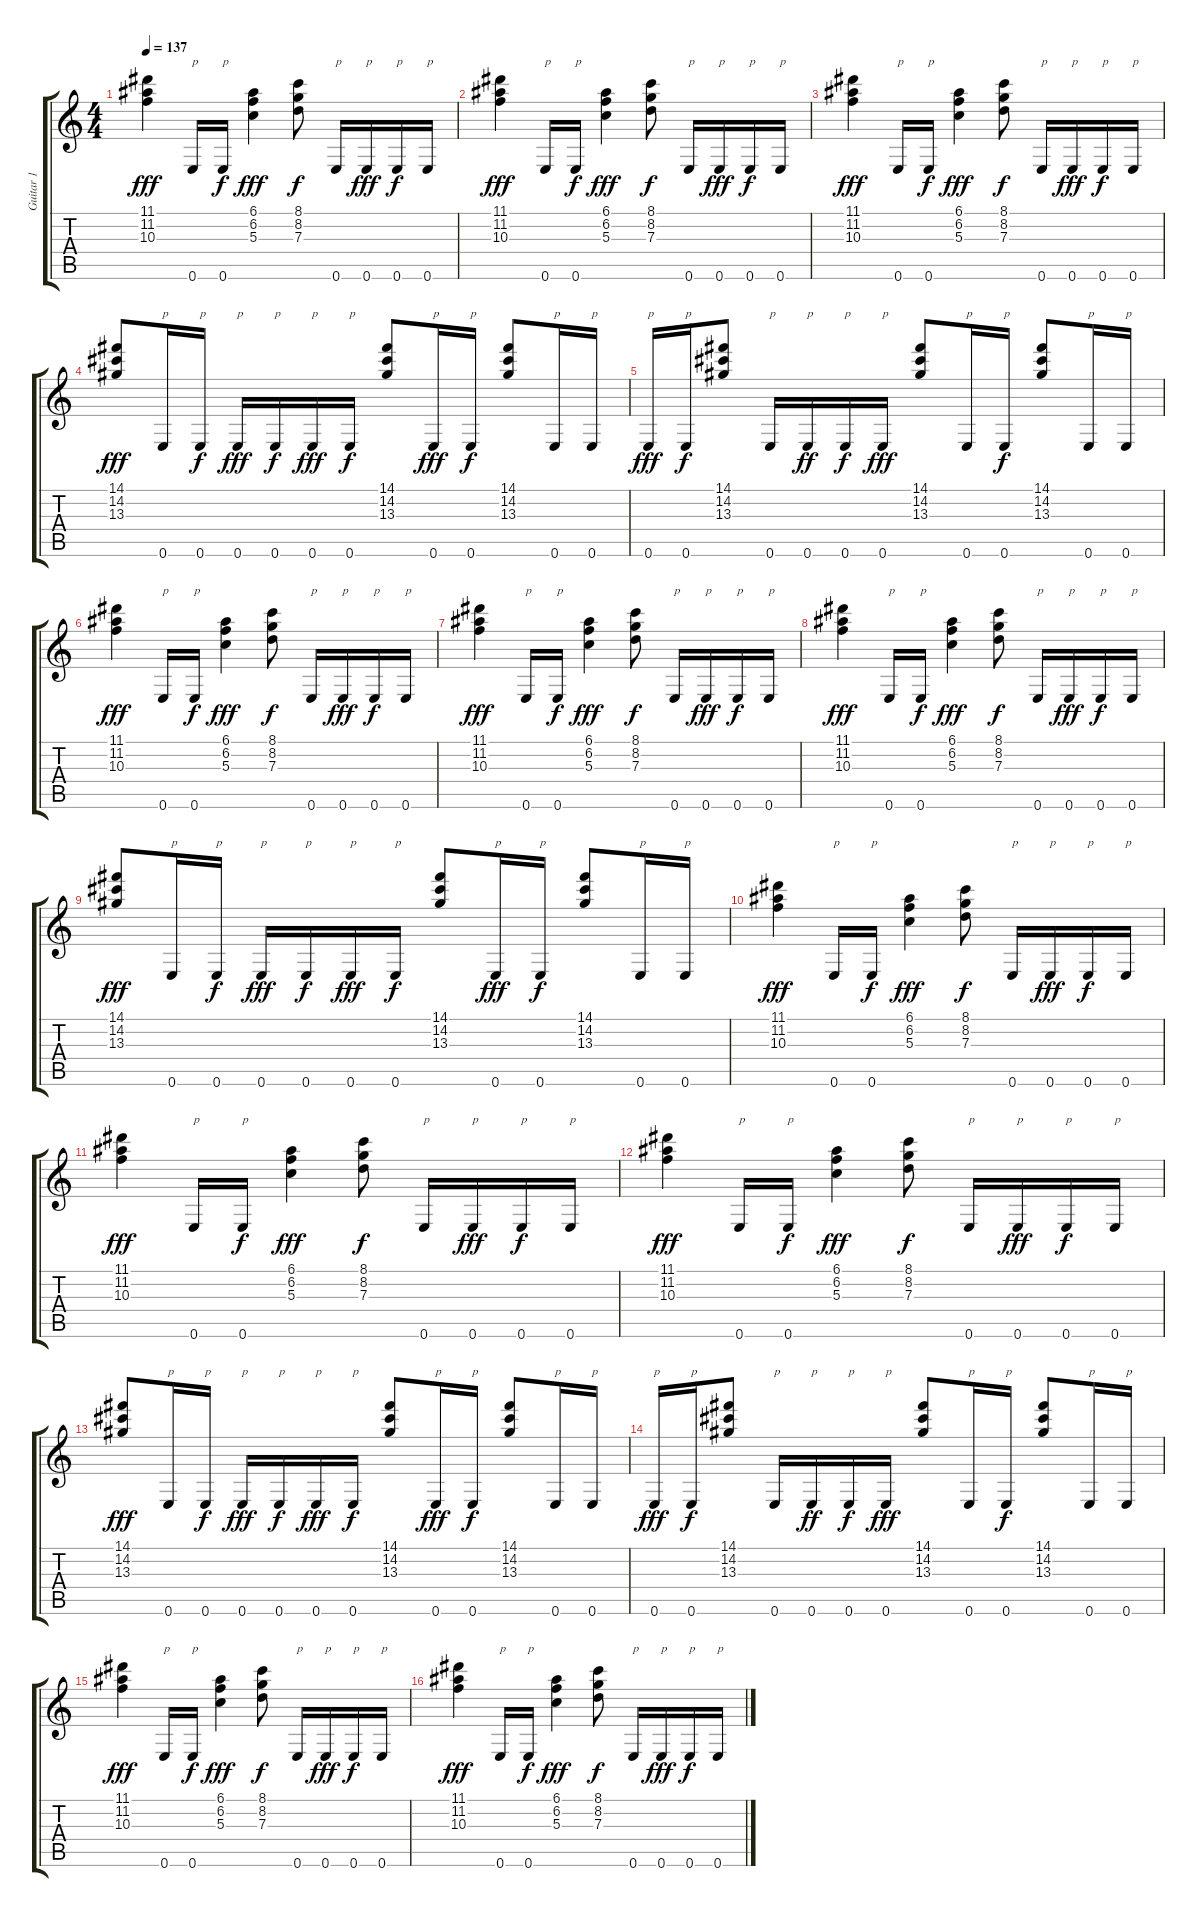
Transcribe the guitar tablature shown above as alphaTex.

\track ("Guitar 1" "Guitar 1") {instrument distortionguitar}
\staff {score tabs}
\tuning (E4 B3 G3 D3 A2 E2) {hide}
\ts (4 4)
\tempo 137
\clef g2
\ks c
(11.1 11.2 10.3).4{dy fff} 0.6.16{txt "p"} 0.6.16{txt "p" dy f} (6.1 6.2 5.3).4{dy fff} (8.1 8.2 7.3).8{dy f} 0.6.16{txt "p"} 0.6.16{txt "p" dy fff} 0.6.16{txt "p" dy f} 0.6.16{txt "p"} |
(11.1 11.2 10.3).4{dy fff} 0.6.16{txt "p"} 0.6.16{txt "p" dy f} (6.1 6.2 5.3).4{dy fff} (8.1 8.2 7.3).8{dy f} 0.6.16{txt "p"} 0.6.16{txt "p" dy fff} 0.6.16{txt "p" dy f} 0.6.16{txt "p"} |
(11.1 11.2 10.3).4{dy fff} 0.6.16{txt "p"} 0.6.16{txt "p" dy f} (6.1 6.2 5.3).4{dy fff} (8.1 8.2 7.3).8{dy f} 0.6.16{txt "p"} 0.6.16{txt "p" dy fff} 0.6.16{txt "p" dy f} 0.6.16{txt "p"} |
(14.1 14.2 13.3).8{dy fff} 0.6.16{txt "p"} 0.6.16{txt "p" dy f} 0.6.16{txt "p" dy fff} 0.6.16{txt "p" dy f} 0.6.16{txt "p" dy fff} 0.6.16{txt "p" dy f} (14.1 14.2 13.3).8 0.6.16{txt "p" dy fff} 0.6.16{txt "p" dy f} (14.1 14.2 13.3).8 0.6.16{txt "p"} 0.6.16{txt "p"} |
0.6.16{txt "p" dy fff} 0.6.16{txt "p" dy f} (14.1 14.2 13.3).8 0.6.16{txt "p"} 0.6.16{txt "p" dy ff} 0.6.16{txt "p" dy f} 0.6.16{txt "p" dy fff} (14.1 14.2 13.3).8 0.6.16{txt "p"} 0.6.16{txt "p" dy f} (14.1 14.2 13.3).8 0.6.16{txt "p"} 0.6.16{txt "p"} |
(11.1 11.2 10.3).4{dy fff} 0.6.16{txt "p"} 0.6.16{txt "p" dy f} (6.1 6.2 5.3).4{dy fff} (8.1 8.2 7.3).8{dy f} 0.6.16{txt "p"} 0.6.16{txt "p" dy fff} 0.6.16{txt "p" dy f} 0.6.16{txt "p"} |
(11.1 11.2 10.3).4{dy fff} 0.6.16{txt "p"} 0.6.16{txt "p" dy f} (6.1 6.2 5.3).4{dy fff} (8.1 8.2 7.3).8{dy f} 0.6.16{txt "p"} 0.6.16{txt "p" dy fff} 0.6.16{txt "p" dy f} 0.6.16{txt "p"} |
(11.1 11.2 10.3).4{dy fff} 0.6.16{txt "p"} 0.6.16{txt "p" dy f} (6.1 6.2 5.3).4{dy fff} (8.1 8.2 7.3).8{dy f} 0.6.16{txt "p"} 0.6.16{txt "p" dy fff} 0.6.16{txt "p" dy f} 0.6.16{txt "p"} |
(14.1 14.2 13.3).8{dy fff} 0.6.16{txt "p"} 0.6.16{txt "p" dy f} 0.6.16{txt "p" dy fff} 0.6.16{txt "p" dy f} 0.6.16{txt "p" dy fff} 0.6.16{txt "p" dy f} (14.1 14.2 13.3).8 0.6.16{txt "p" dy fff} 0.6.16{txt "p" dy f} (14.1 14.2 13.3).8 0.6.16{txt "p"} 0.6.16{txt "p"} |
(11.1 11.2 10.3).4{dy fff} 0.6.16{txt "p"} 0.6.16{txt "p" dy f} (6.1 6.2 5.3).4{dy fff} (8.1 8.2 7.3).8{dy f} 0.6.16{txt "p"} 0.6.16{txt "p" dy fff} 0.6.16{txt "p" dy f} 0.6.16{txt "p"} |
(11.1 11.2 10.3).4{dy fff} 0.6.16{txt "p"} 0.6.16{txt "p" dy f} (6.1 6.2 5.3).4{dy fff} (8.1 8.2 7.3).8{dy f} 0.6.16{txt "p"} 0.6.16{txt "p" dy fff} 0.6.16{txt "p" dy f} 0.6.16{txt "p"} |
(11.1 11.2 10.3).4{dy fff} 0.6.16{txt "p"} 0.6.16{txt "p" dy f} (6.1 6.2 5.3).4{dy fff} (8.1 8.2 7.3).8{dy f} 0.6.16{txt "p"} 0.6.16{txt "p" dy fff} 0.6.16{txt "p" dy f} 0.6.16{txt "p"} |
(14.1 14.2 13.3).8{dy fff} 0.6.16{txt "p"} 0.6.16{txt "p" dy f} 0.6.16{txt "p" dy fff} 0.6.16{txt "p" dy f} 0.6.16{txt "p" dy fff} 0.6.16{txt "p" dy f} (14.1 14.2 13.3).8 0.6.16{txt "p" dy fff} 0.6.16{txt "p" dy f} (14.1 14.2 13.3).8 0.6.16{txt "p"} 0.6.16{txt "p"} |
0.6.16{txt "p" dy fff} 0.6.16{txt "p" dy f} (14.1 14.2 13.3).8 0.6.16{txt "p"} 0.6.16{txt "p" dy ff} 0.6.16{txt "p" dy f} 0.6.16{txt "p" dy fff} (14.1 14.2 13.3).8 0.6.16{txt "p"} 0.6.16{txt "p" dy f} (14.1 14.2 13.3).8 0.6.16{txt "p"} 0.6.16{txt "p"} |
(11.1 11.2 10.3).4{dy fff} 0.6.16{txt "p"} 0.6.16{txt "p" dy f} (6.1 6.2 5.3).4{dy fff} (8.1 8.2 7.3).8{dy f} 0.6.16{txt "p"} 0.6.16{txt "p" dy fff} 0.6.16{txt "p" dy f} 0.6.16{txt "p"} |
(11.1 11.2 10.3).4{dy fff} 0.6.16{txt "p"} 0.6.16{txt "p" dy f} (6.1 6.2 5.3).4{dy fff} (8.1 8.2 7.3).8{dy f} 0.6.16{txt "p"} 0.6.16{txt "p" dy fff} 0.6.16{txt "p" dy f} 0.6.16{txt "p"}
